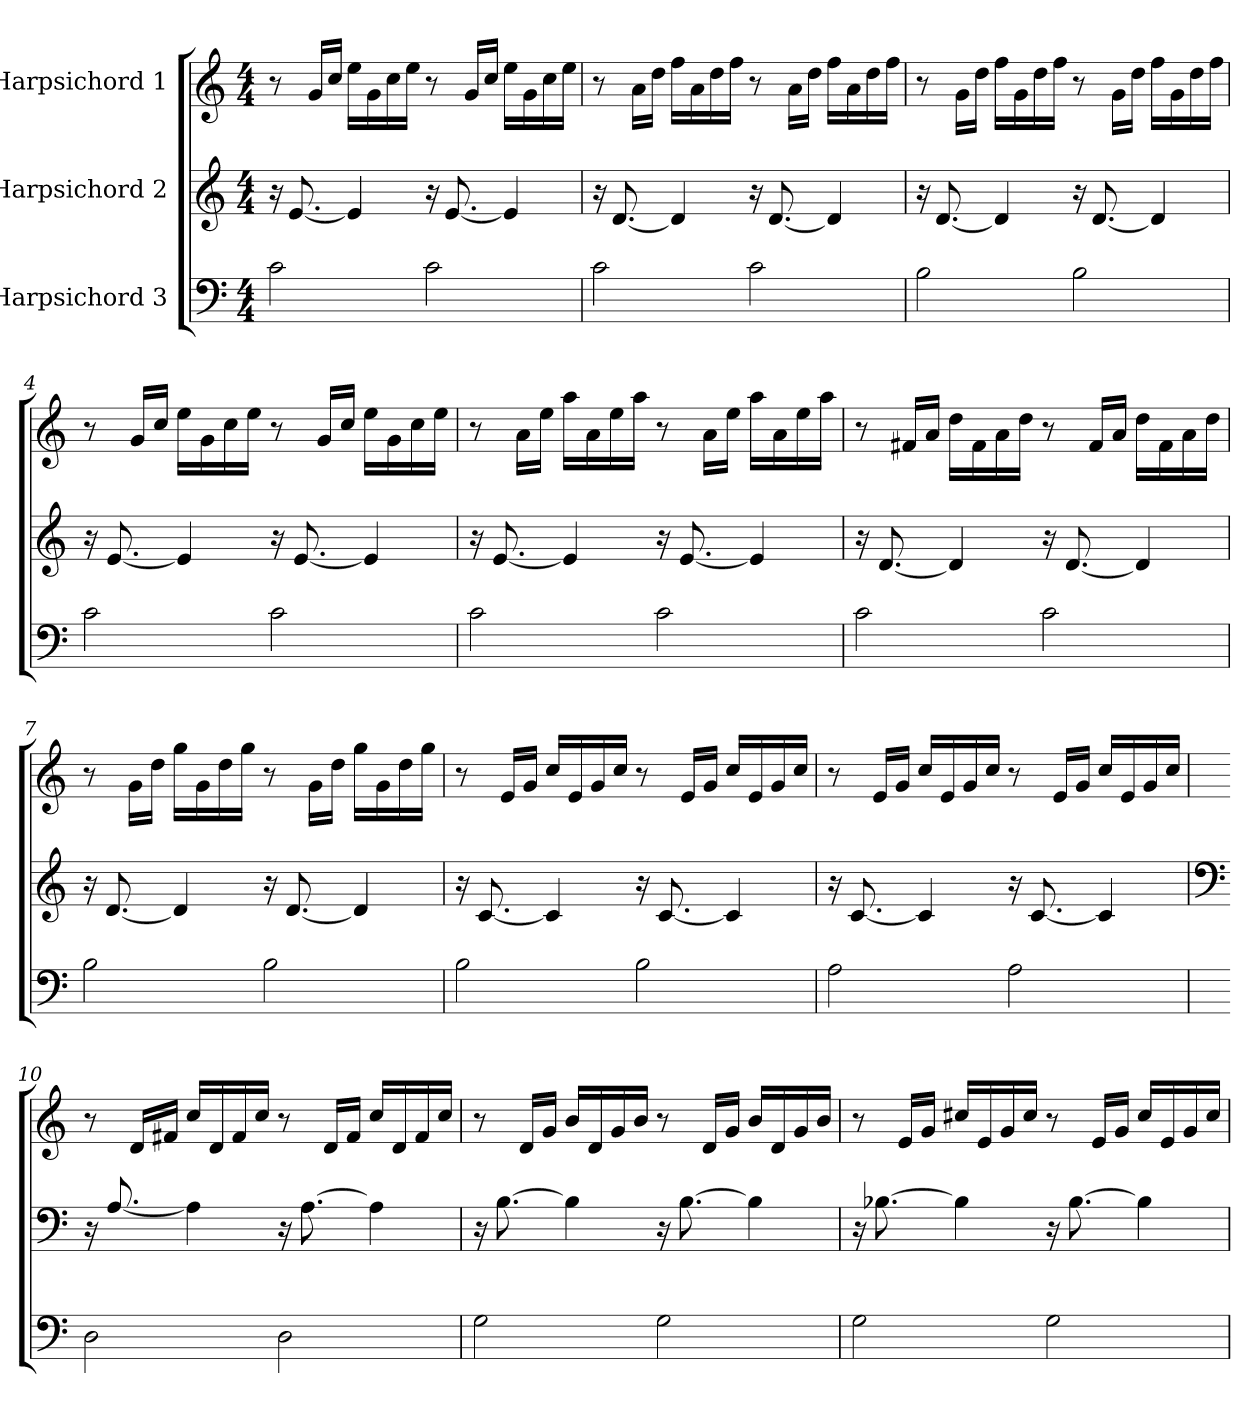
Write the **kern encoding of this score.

**kern	**kern	**kern
*part3	*part2	*part1
*staff3	*staff2	*staff1
*I"Harpsichord 3	*I"Harpsichord 2	*I"Harpsichord 1
*clefF4	*clefG2	*clefG2
*k[]	*k[]	*k[]
*M4/4	*M4/4	*M4/4
*MM92	*MM92	*MM92
=1	=1	=1
2c\	16r	8r
.	[8.e/	.
.	.	16g/LL
.	.	16cc/JJ
.	4e/]	16ee\LL
.	.	16g\
.	.	16cc\
.	.	16ee\JJ
2c\	16r	8r
.	[8.e/	.
.	.	16g/LL
.	.	16cc/JJ
.	4e/]	16ee\LL
.	.	16g\
.	.	16cc\
.	.	16ee\JJ
=2	=2	=2
2c\	16r	8r
.	[8.d/	.
.	.	16a\LL
.	.	16dd\JJ
.	4d/]	16ff\LL
.	.	16a\
.	.	16dd\
.	.	16ff\JJ
2c\	16r	8r
.	[8.d/	.
.	.	16a\LL
.	.	16dd\JJ
.	4d/]	16ff\LL
.	.	16a\
.	.	16dd\
.	.	16ff\JJ
!!LO:LB:g=z
=3	=3	=3
2B\	16r	8r
.	[8.d/	.
.	.	16g\LL
.	.	16dd\JJ
.	4d/]	16ff\LL
.	.	16g\
.	.	16dd\
.	.	16ff\JJ
2B\	16r	8r
.	[8.d/	.
.	.	16g\LL
.	.	16dd\JJ
.	4d/]	16ff\LL
.	.	16g\
.	.	16dd\
.	.	16ff\JJ
=4	=4	=4
2c\	16r	8r
.	[8.e/	.
.	.	16g/LL
.	.	16cc/JJ
.	4e/]	16ee\LL
.	.	16g\
.	.	16cc\
.	.	16ee\JJ
2c\	16r	8r
.	[8.e/	.
.	.	16g/LL
.	.	16cc/JJ
.	4e/]	16ee\LL
.	.	16g\
.	.	16cc\
.	.	16ee\JJ
=5	=5	=5
2c\	16r	8r
.	[8.e/	.
.	.	16a\LL
.	.	16ee\JJ
.	4e/]	16aa\LL
.	.	16a\
.	.	16ee\
.	.	16aa\JJ
2c\	16r	8r
.	[8.e/	.
.	.	16a\LL
.	.	16ee\JJ
.	4e/]	16aa\LL
.	.	16a\
.	.	16ee\
.	.	16aa\JJ
!!LO:LB:g=z
=6	=6	=6
2c\	16r	8r
.	[8.d/	.
.	.	16f#X/LL
.	.	16a/JJ
.	4d/]	16dd\LL
.	.	16f#\
.	.	16a\
.	.	16dd\JJ
2c\	16r	8r
.	[8.d/	.
.	.	16f#/LL
.	.	16a/JJ
.	4d/]	16dd\LL
.	.	16f#\
.	.	16a\
.	.	16dd\JJ
=7	=7	=7
2B\	16r	8r
.	[8.d/	.
.	.	16g\LL
.	.	16dd\JJ
.	4d/]	16gg\LL
.	.	16g\
.	.	16dd\
.	.	16gg\JJ
2B\	16r	8r
.	[8.d/	.
.	.	16g\LL
.	.	16dd\JJ
.	4d/]	16gg\LL
.	.	16g\
.	.	16dd\
.	.	16gg\JJ
=8	=8	=8
2B\	16r	8r
.	[8.c/	.
.	.	16e/LL
.	.	16g/JJ
.	4c/]	16cc/LL
.	.	16e/
.	.	16g/
.	.	16cc/JJ
2B\	16r	8r
.	[8.c/	.
.	.	16e/LL
.	.	16g/JJ
.	4c/]	16cc/LL
.	.	16e/
.	.	16g/
.	.	16cc/JJ
!!LO:LB:g=z
=9	=9	=9
2A\	16r	8r
.	[8.c/	.
.	.	16e/LL
.	.	16g/JJ
.	4c/]	16cc/LL
.	.	16e/
.	.	16g/
.	.	16cc/JJ
2A\	16r	8r
.	[8.c/	.
.	.	16e/LL
.	.	16g/JJ
.	4c/]	16cc/LL
.	.	16e/
.	.	16g/
.	.	16cc/JJ
=10	=10	=10
*	*clefF4	*
2D\	16r	8r
.	[8.A/	.
.	.	16d/LL
.	.	16f#X/JJ
.	4A\]	16cc/LL
.	.	16d/
.	.	16f#/
.	.	16cc/JJ
2D\	16r	8r
.	[8.A\	.
.	.	16d/LL
.	.	16f#/JJ
.	4A\]	16cc/LL
.	.	16d/
.	.	16f#/
.	.	16cc/JJ
=11	=11	=11
2G\	16r	8r
.	[8.B\	.
.	.	16d/LL
.	.	16g/JJ
.	4B\]	16b/LL
.	.	16d/
.	.	16g/
.	.	16b/JJ
2G\	16r	8r
.	[8.B\	.
.	.	16d/LL
.	.	16g/JJ
.	4B\]	16b/LL
.	.	16d/
.	.	16g/
.	.	16b/JJ
!!LO:PB:g=z
=12	=12	=12
2G\	16r	8r
.	[8.B-X\	.
.	.	16e/LL
.	.	16g/JJ
.	4B-\]	16cc#X/LL
.	.	16e/
.	.	16g/
.	.	16cc#/JJ
2G\	16r	8r
.	[8.B-\	.
.	.	16e/LL
.	.	16g/JJ
.	4B-\]	16cc#/LL
.	.	16e/
.	.	16g/
.	.	16cc#/JJ
=	=	=
*-	*-	*-
